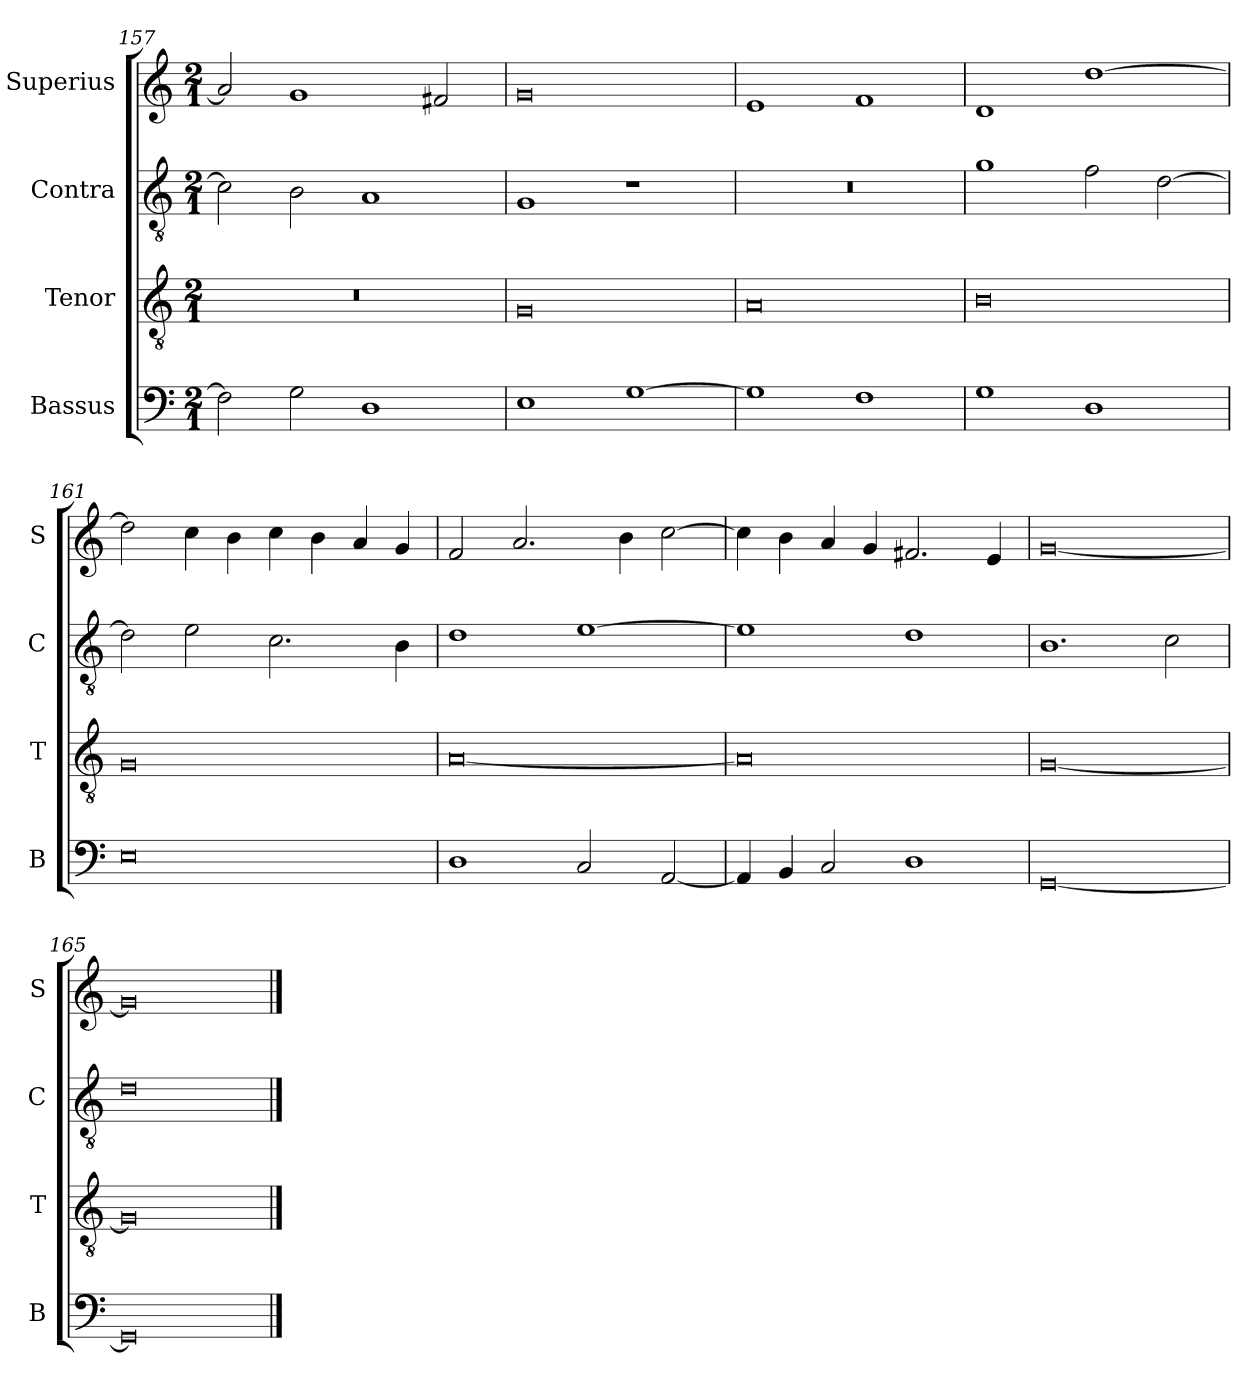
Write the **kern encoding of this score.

**kern	**kern	**kern	**kern
*part4	*part3	*part2	*part1
*staff4	*staff3	*staff2	*staff1
*I"Bassus	*I"Tenor	*I"Contra	*I"Superius
*I'B	*I'T	*I'C	*I'S
*clefF4	*clefGv2	*clefGv2	*clefG2
*k[]	*k[]	*k[]	*k[]
*M2/1	*M2/1	*M2/1	*M2/1
=157	=157	=157	=157
2F\]	0r	2c\]	2a/]
2G\	.	2B\	1g
1D	.	1A	.
.	.	.	2f#X/
=158	=158	=158	=158
1E	0G	1G	0g
[1G	.	1r	.
=159	=159	=159	=159
1G]	0A	0r	1e
1F	.	.	1f
=160	=160	=160	=160
1G	0B	1g	1d
1D	.	2f\	[1dd
.	.	[2d\	.
=161	=161	=161	=161
0E	0G	2d\]	2dd\]
.	.	2e\	4cc\
.	.	.	4b\
.	.	2.c\	4cc\
.	.	.	4b\
.	.	.	4a/
.	.	4B\	4g/
=162	=162	=162	=162
1D	[0A	1d	2f/
.	.	.	2.a/
2C/	.	[1e	.
.	.	.	4b\
[2AA/	.	.	[2cc\
=163	=163	=163	=163
4AA/]	0A]	1e]	4cc\]
4BB/	.	.	4b\
2C/	.	.	4a/
.	.	.	4g/
1D	.	1d	2.f#X/
.	.	.	4e/
=164	=164	=164	=164
[0GG	[0G	1.B	[0g
.	.	2c\	.
=165	=165	=165	=165
0GG]	0G]	0d	0g]
==	==	==	==
*-	*-	*-	*-
